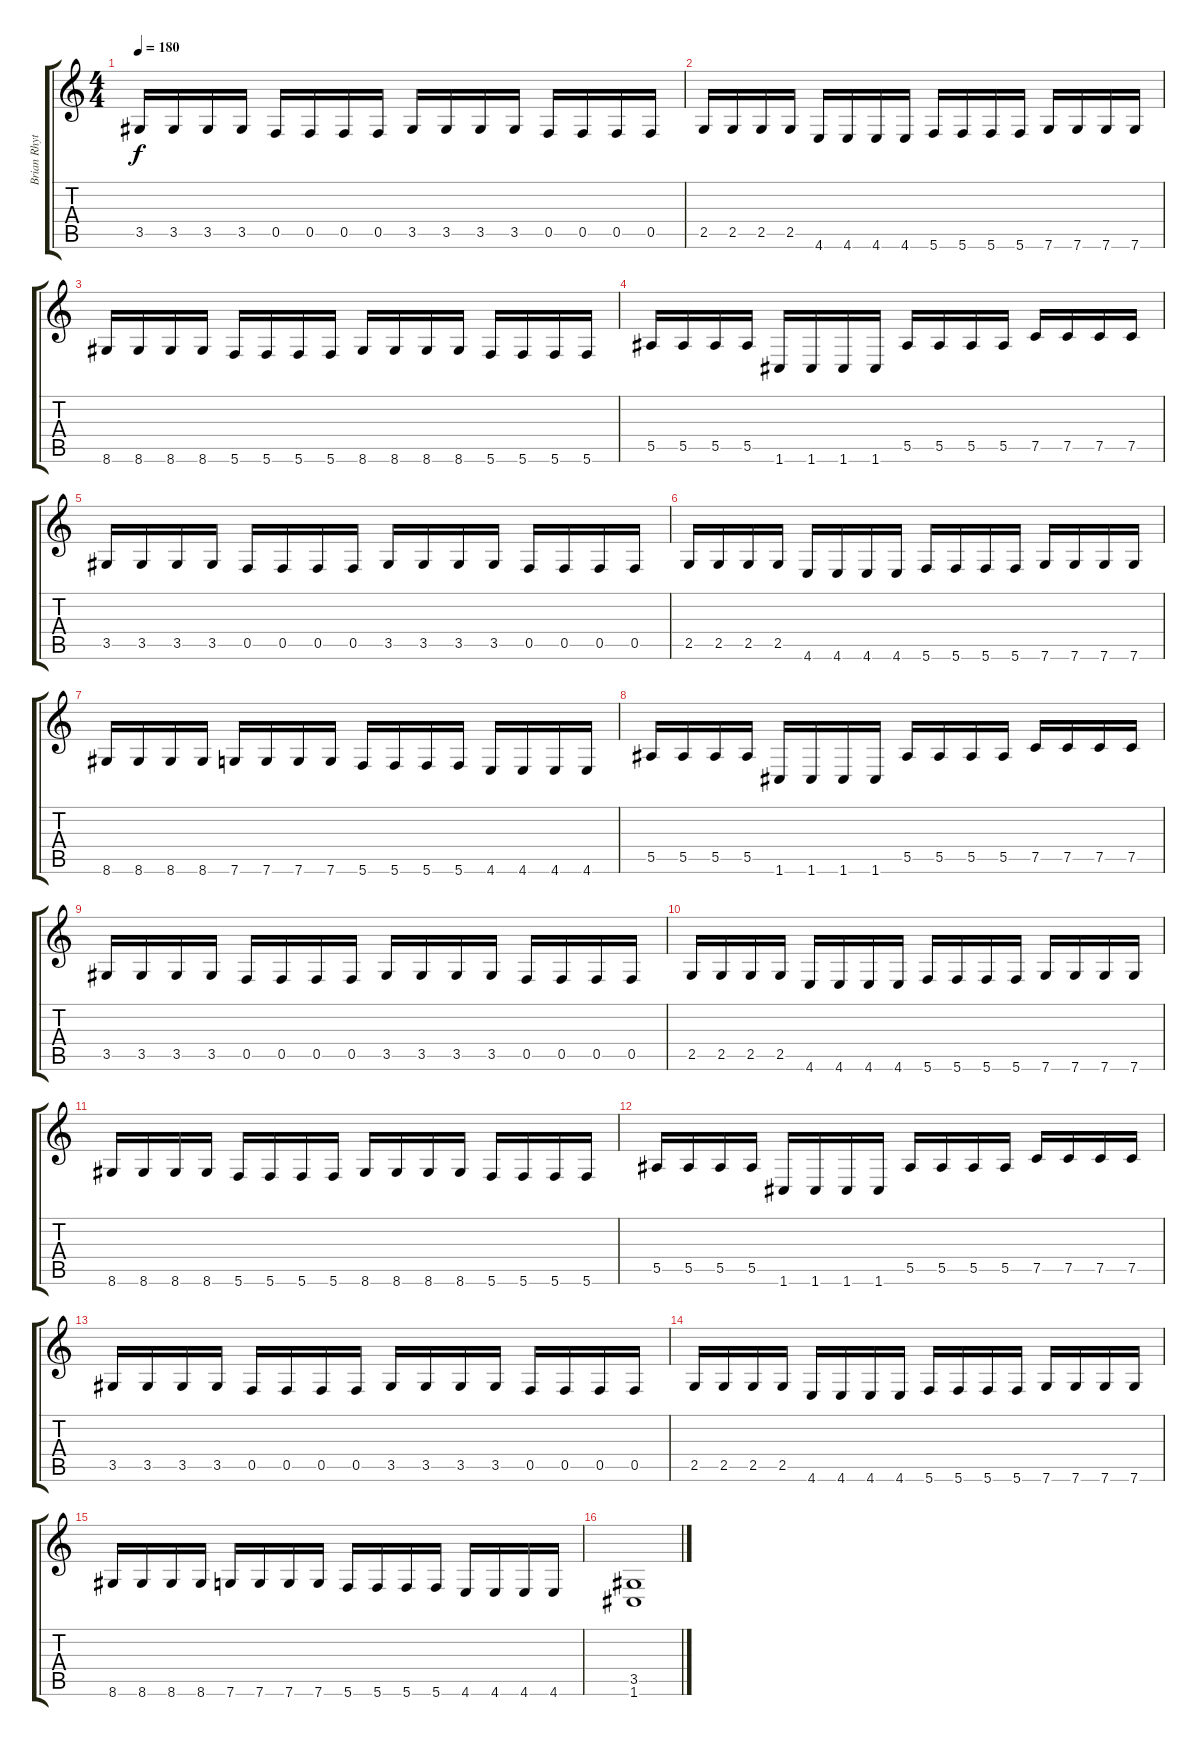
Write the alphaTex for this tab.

\track ("Brian Rhythm" "Brian Rhyt") {instrument distortionguitar}
\staff {score tabs}
\tuning (C4 G3 Eb3 Bb2 F2 C2) {hide}
\ts (4 4)
\tempo 180
\clef g2
\ks c
3.5.16{dy f} 3.5.16 3.5.16 3.5.16 0.5.16 0.5.16 0.5.16 0.5.16 3.5.16 3.5.16 3.5.16 3.5.16 0.5.16 0.5.16 0.5.16 0.5.16 |
2.5.16 2.5.16 2.5.16 2.5.16 4.6.16 4.6.16 4.6.16 4.6.16 5.6.16 5.6.16 5.6.16 5.6.16 7.6.16 7.6.16 7.6.16 7.6.16 |
8.6.16 8.6.16 8.6.16 8.6.16 5.6.16 5.6.16 5.6.16 5.6.16 8.6.16 8.6.16 8.6.16 8.6.16 5.6.16 5.6.16 5.6.16 5.6.16 |
5.5.16 5.5.16 5.5.16 5.5.16 1.6.16 1.6.16 1.6.16 1.6.16 5.5.16 5.5.16 5.5.16 5.5.16 7.5.16 7.5.16 7.5.16 7.5.16 |
3.5.16 3.5.16 3.5.16 3.5.16 0.5.16 0.5.16 0.5.16 0.5.16 3.5.16 3.5.16 3.5.16 3.5.16 0.5.16 0.5.16 0.5.16 0.5.16 |
2.5.16 2.5.16 2.5.16 2.5.16 4.6.16 4.6.16 4.6.16 4.6.16 5.6.16 5.6.16 5.6.16 5.6.16 7.6.16 7.6.16 7.6.16 7.6.16 |
8.6.16 8.6.16 8.6.16 8.6.16 7.6.16 7.6.16 7.6.16 7.6.16 5.6.16 5.6.16 5.6.16 5.6.16 4.6.16 4.6.16 4.6.16 4.6.16 |
5.5.16 5.5.16 5.5.16 5.5.16 1.6.16 1.6.16 1.6.16 1.6.16 5.5.16 5.5.16 5.5.16 5.5.16 7.5.16 7.5.16 7.5.16 7.5.16 |
3.5.16 3.5.16 3.5.16 3.5.16 0.5.16 0.5.16 0.5.16 0.5.16 3.5.16 3.5.16 3.5.16 3.5.16 0.5.16 0.5.16 0.5.16 0.5.16 |
2.5.16 2.5.16 2.5.16 2.5.16 4.6.16 4.6.16 4.6.16 4.6.16 5.6.16 5.6.16 5.6.16 5.6.16 7.6.16 7.6.16 7.6.16 7.6.16 |
8.6.16 8.6.16 8.6.16 8.6.16 5.6.16 5.6.16 5.6.16 5.6.16 8.6.16 8.6.16 8.6.16 8.6.16 5.6.16 5.6.16 5.6.16 5.6.16 |
5.5.16 5.5.16 5.5.16 5.5.16 1.6.16 1.6.16 1.6.16 1.6.16 5.5.16 5.5.16 5.5.16 5.5.16 7.5.16 7.5.16 7.5.16 7.5.16 |
3.5.16 3.5.16 3.5.16 3.5.16 0.5.16 0.5.16 0.5.16 0.5.16 3.5.16 3.5.16 3.5.16 3.5.16 0.5.16 0.5.16 0.5.16 0.5.16 |
2.5.16 2.5.16 2.5.16 2.5.16 4.6.16 4.6.16 4.6.16 4.6.16 5.6.16 5.6.16 5.6.16 5.6.16 7.6.16 7.6.16 7.6.16 7.6.16 |
8.6.16 8.6.16 8.6.16 8.6.16 7.6.16 7.6.16 7.6.16 7.6.16 5.6.16 5.6.16 5.6.16 5.6.16 4.6.16 4.6.16 4.6.16 4.6.16 |
(3.5 1.6).1
